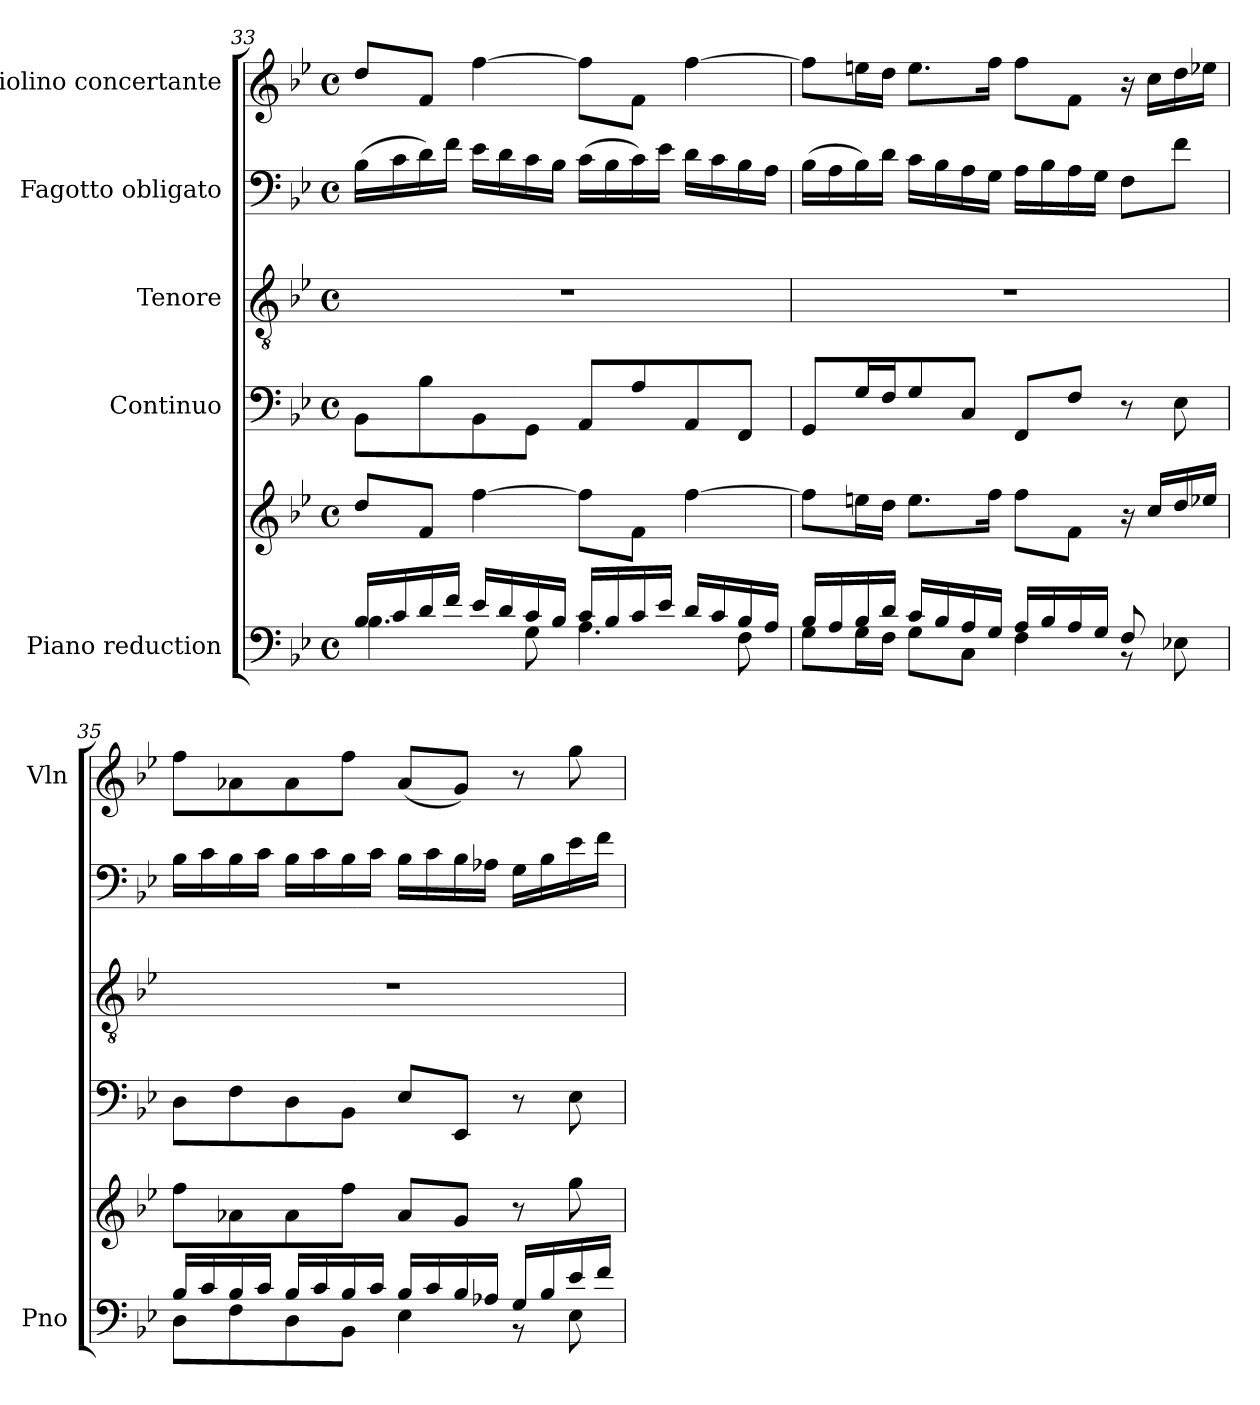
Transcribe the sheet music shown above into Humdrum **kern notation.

**kern	**kern	**kern	**kern	**kern	**kern
*part5	*part5	*part4	*part3	*part2	*part1
*staff6	*staff5	*staff4	*staff3	*staff2	*staff1
*I"Piano reduction	*	*I"Continuo	*I"Tenore	*I"Fagotto obligato	*I"Violino concertante
*I'Pno	*	*	*	*	*I'Vln
!!LO:LB:g=z
*clefF4	*clefG2	*clefF4	*clefGv2	*clefF4	*clefG2
*k[b-e-]	*k[b-e-]	*k[b-e-]	*k[b-e-]	*k[b-e-]	*k[b-e-]
*M4/4	*M4/4	*M4/4	*M4/4	*M4/4	*M4/4
*met(c)	*met(c)	*met(c)	*met(c)	*met(c)	*met(c)
=33	=33	=33	=33	=33	=33
*^	*	*	*	*	*
16B-/LL	4.B-\	8dd/L	8BB-\L	1r	(>16B-\LL	8dd/L
16c/	.	.	.	.	16c\	.
16d/	.	8f/J	8B-\	.	16d\)	8f/J
16f/JJ	.	.	.	.	16f\JJ	.
16e-/LL	.	[4ff\	8BB-\	.	16e-\LL	[4ff\
16d/	.	.	.	.	16d\	.
16c/	8G\	.	8GG\J	.	16c\	.
16B-/JJ	.	.	.	.	16B-\JJ	.
16c/LL	4.A\	8ff\L]	8AA/L	.	(>16c\LL	8ff\L]
16B-/	.	.	.	.	16B-\	.
16c/	.	8f\J	8A/	.	16c\)	8f\J
16e-/JJ	.	.	.	.	16e-\JJ	.
16d/LL	.	[4ff\	8AA/	.	16d\LL	[4ff\
16c/	.	.	.	.	16c\	.
16B-/	8F\	.	8FF/J	.	16B-\	.
16A/JJ	.	.	.	.	16A\JJ	.
=34	=34	=34	=34	=34	=34	=34
*	*	*^	*	*	*	*
16B-/LL	8G\L	8ff\L]	2..ryy	8GG/L	1r	(>16B-\LL	8ff\L]
16A/	.	.	.	.	.	16A\	.
16B-/	16G\L	16een\L	.	16G/L	.	16B-\)	16een\L
16d/JJ	16F\JJ	16dd\JJ	.	16F/J	.	16d\JJ	16dd\JJ
16c/LL	8G\L	8.ee\L	.	8G/	.	16c\LL	8.ee\L
16B-/	.	.	.	.	.	16B-\	.
16A/	8C\J	.	.	8C/J	.	16A\	.
16G/JJ	.	16ff\Jk	.	.	.	16G\JJ	16ff\Jk
16A/LL	4F\	8ff\L	.	8FF/L	.	16A\LL	8ff\L
16B-/	.	.	.	.	.	16B-\	.
16A/	.	8f\J	.	8F/J	.	16A\	8f\J
16G/JJ	.	.	.	.	.	16G\JJ	.
8F/L	8r	16r	.	8r	.	8F\L	16r
.	.	16cc/LL	.	.	.	.	16cc\LL
8ryy	8E-X\	16dd/	8f\J	8E-\	.	8f\J	16dd\
.	.	16ee-X/JJ	.	.	.	.	16ee-X\JJ
*	*	*v	*v	*	*	*	*
=35	=35	=35	=35	=35	=35	=35
16B-/LL	8D\L	8ff\L	8D\L	1r	16B-\LL	8ff\L
16c/	.	.	.	.	16c\	.
16B-/	8F\	8a-X\	8F\	.	16B-\	8a-X\
16c/JJ	.	.	.	.	16c\JJ	.
16B-/LL	8D\	8a-\	8D\	.	16B-\LL	8a-\
16c/	.	.	.	.	16c\	.
16B-/	8BB-\J	8ff\J	8BB-\J	.	16B-\	8ff\J
16c/JJ	.	.	.	.	16c\JJ	.
16B-/LL	4E-\	8a-/L	8E-/L	.	16B-\LL	(<8a-/L
16c/	.	.	.	.	16c\	.
16B-/	.	8g/J	8EE-/J	.	16B-\	8g/J)
16A-X/JJ	.	.	.	.	16A-X\JJ	.
16G/LL	8r	8r	8r	.	16G\LL	8r
16B-/	.	.	.	.	16B-\	.
16e-/	8E-\	8gg\	8E-\	.	16e-\	8gg\
16f/JJ	.	.	.	.	16f\JJ	.
*v	*v	*	*	*	*	*
=	=	=	=	=	=
*-	*-	*-	*-	*-	*-
